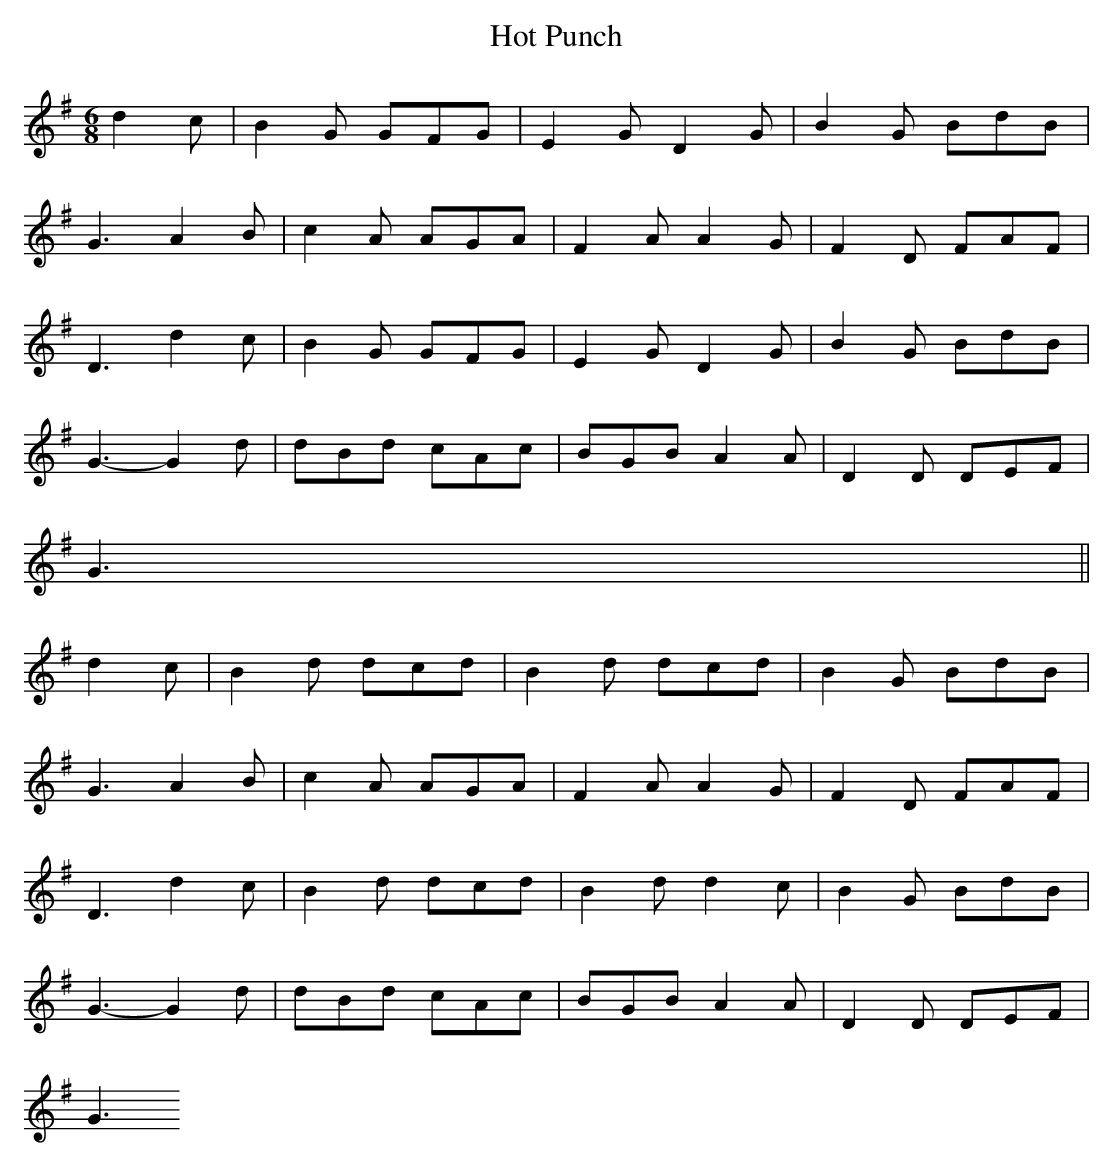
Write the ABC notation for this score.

X:1
T:Hot Punch
M:6/8
L:1/8
K:G
d2c|B2G GFG|E2G D2G|B2G BdB|
G3A2B|c2A AGA|F2A A2G|F2D FAF|
D3d2c|B2G GFG|E2G D2G|B2G BdB|
G3-G2d|dBd cAc|BGB A2A|D2D DEF|
G3||
d2c|B2d dcd|B2d dcd|B2G BdB|
G3A2B|c2A AGA|F2A A2G|F2D FAF|
D3d2c|B2d dcd|B2d d2c|B2G BdB|
G3-G2d|dBd cAc|BGB A2A|D2D DEF|
G3
